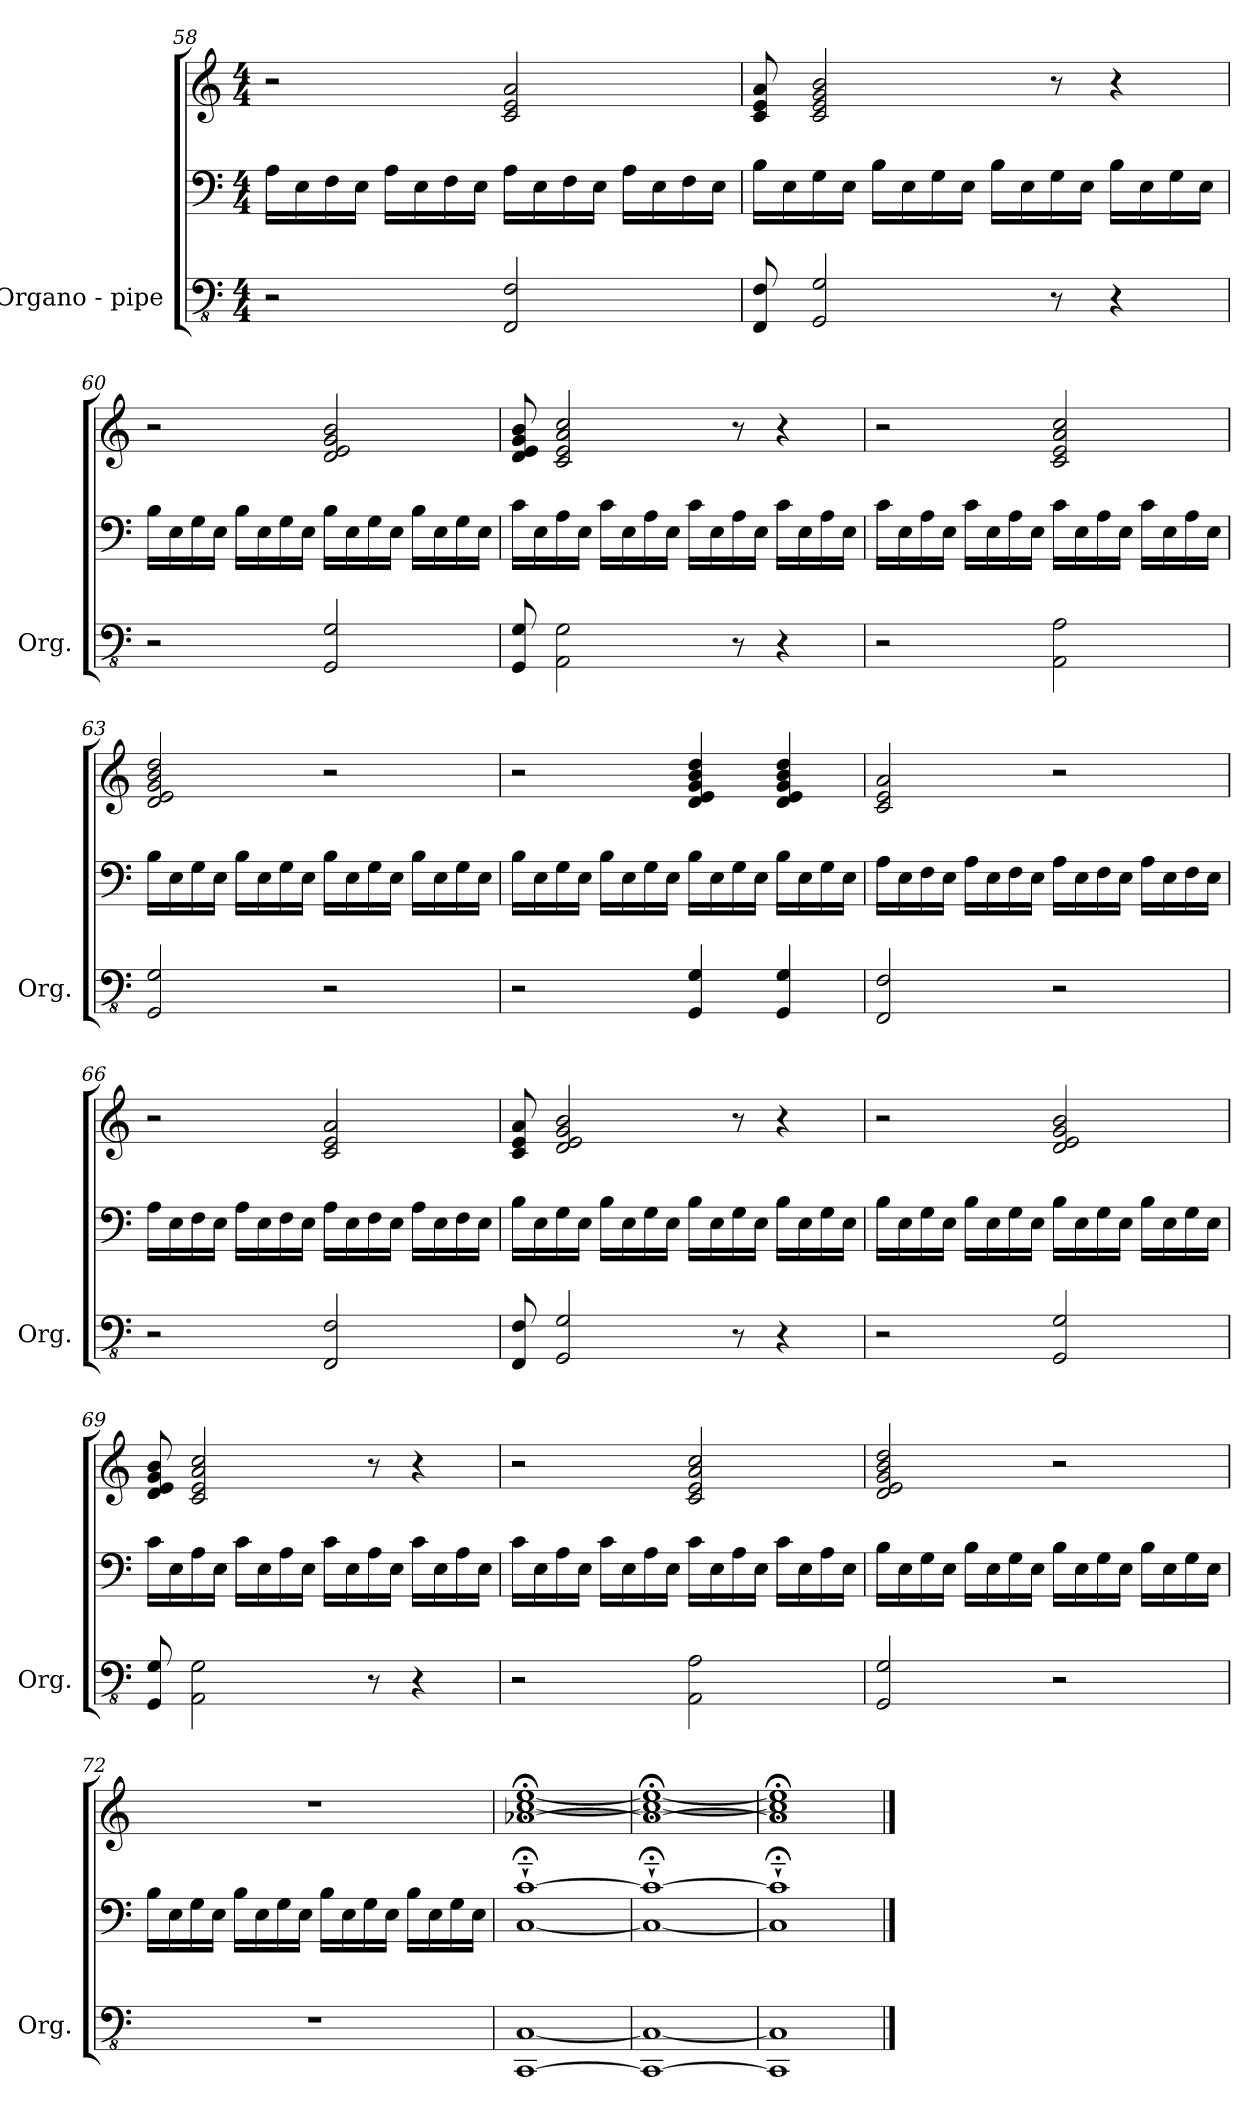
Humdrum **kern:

**kern	**kern	**kern
*part1	*part1	*part1
*staff3	*staff2	*staff1
*I"Organo - pipe	*	*
*I'Org.	*	*
!!LO:LB:g=z
*clefFv4	*clefF4	*clefG2
*k[]	*k[]	*k[]
*M4/4	*M4/4	*M4/4
=58	=58	=58
2r	16A\LL	2r
.	16E\	.
.	16F\	.
.	16E\JJ	.
.	16A\LL	.
.	16E\	.
.	16F\	.
.	16E\JJ	.
2FFF/ 2FF/	16A\LL	2c/ 2e/ 2a/
.	16E\	.
.	16F\	.
.	16E\JJ	.
.	16A\LL	.
.	16E\	.
.	16F\	.
.	16E\JJ	.
=59	=59	=59
8FFF/ 8FF/	16B\LL	8c/ 8e/ 8a/
.	16E\	.
2GGG/ 2GG/	16G\	2c/ 2e/ 2g/ 2b/
.	16E\JJ	.
.	16B\LL	.
.	16E\	.
.	16G\	.
.	16E\JJ	.
.	16B\LL	.
.	16E\	.
8r	16G\	8r
.	16E\JJ	.
4r	16B\LL	4r
.	16E\	.
.	16G\	.
.	16E\JJ	.
=60	=60	=60
2r	16B\LL	2r
.	16E\	.
.	16G\	.
.	16E\JJ	.
.	16B\LL	.
.	16E\	.
.	16G\	.
.	16E\JJ	.
2GGG/ 2GG/	16B\LL	2d/ 2e/ 2g/ 2b/
.	16E\	.
.	16G\	.
.	16E\JJ	.
.	16B\LL	.
.	16E\	.
.	16G\	.
.	16E\JJ	.
!!LO:LB:g=z
=61	=61	=61
8GGG/ 8GG/	16c\LL	8d/ 8e/ 8g/ 8b/
.	16E\	.
2AAA\ 2GG\	16A\	2c/ 2e/ 2a/ 2cc/
.	16E\JJ	.
.	16c\LL	.
.	16E\	.
.	16A\	.
.	16E\JJ	.
.	16c\LL	.
.	16E\	.
8r	16A\	8r
.	16E\JJ	.
4r	16c\LL	4r
.	16E\	.
.	16A\	.
.	16E\JJ	.
=62	=62	=62
2r	16c\LL	2r
.	16E\	.
.	16A\	.
.	16E\JJ	.
.	16c\LL	.
.	16E\	.
.	16A\	.
.	16E\JJ	.
2AAA\ 2AA\	16c\LL	2c/ 2e/ 2a/ 2cc/
.	16E\	.
.	16A\	.
.	16E\JJ	.
.	16c\LL	.
.	16E\	.
.	16A\	.
.	16E\JJ	.
=63	=63	=63
2GGG/ 2GG/	16B\LL	2d/ 2e/ 2g/ 2b/ 2dd/
.	16E\	.
.	16G\	.
.	16E\JJ	.
.	16B\LL	.
.	16E\	.
.	16G\	.
.	16E\JJ	.
2r	16B\LL	2r
.	16E\	.
.	16G\	.
.	16E\JJ	.
.	16B\LL	.
.	16E\	.
.	16G\	.
.	16E\JJ	.
!!LO:PB:g=z
=64	=64	=64
2r	16B\LL	2r
.	16E\	.
.	16G\	.
.	16E\JJ	.
.	16B\LL	.
.	16E\	.
.	16G\	.
.	16E\JJ	.
4GGG/ 4GG/	16B\LL	4d/ 4e/ 4g/ 4b/ 4dd/
.	16E\	.
.	16G\	.
.	16E\JJ	.
4GGG/ 4GG/	16B\LL	4d/ 4e/ 4g/ 4b/ 4dd/
.	16E\	.
.	16G\	.
.	16E\JJ	.
=65	=65	=65
2FFF/ 2FF/	16A\LL	2c/ 2e/ 2a/
.	16E\	.
.	16F\	.
.	16E\JJ	.
.	16A\LL	.
.	16E\	.
.	16F\	.
.	16E\JJ	.
2r	16A\LL	2r
.	16E\	.
.	16F\	.
.	16E\JJ	.
.	16A\LL	.
.	16E\	.
.	16F\	.
.	16E\JJ	.
=66	=66	=66
2r	16A\LL	2r
.	16E\	.
.	16F\	.
.	16E\JJ	.
.	16A\LL	.
.	16E\	.
.	16F\	.
.	16E\JJ	.
2FFF/ 2FF/	16A\LL	2c/ 2e/ 2a/
.	16E\	.
.	16F\	.
.	16E\JJ	.
.	16A\LL	.
.	16E\	.
.	16F\	.
.	16E\JJ	.
!!LO:LB:g=z
=67	=67	=67
8FFF/ 8FF/	16B\LL	8c/ 8e/ 8a/
.	16E\	.
2GGG/ 2GG/	16G\	2d/ 2e/ 2g/ 2b/
.	16E\JJ	.
.	16B\LL	.
.	16E\	.
.	16G\	.
.	16E\JJ	.
.	16B\LL	.
.	16E\	.
8r	16G\	8r
.	16E\JJ	.
4r	16B\LL	4r
.	16E\	.
.	16G\	.
.	16E\JJ	.
=68	=68	=68
2r	16B\LL	2r
.	16E\	.
.	16G\	.
.	16E\JJ	.
.	16B\LL	.
.	16E\	.
.	16G\	.
.	16E\JJ	.
2GGG/ 2GG/	16B\LL	2d/ 2e/ 2g/ 2b/
.	16E\	.
.	16G\	.
.	16E\JJ	.
.	16B\LL	.
.	16E\	.
.	16G\	.
.	16E\JJ	.
=69	=69	=69
8GGG/ 8GG/	16c\LL	8d/ 8e/ 8g/ 8b/
.	16E\	.
2AAA\ 2GG\	16A\	2c/ 2e/ 2a/ 2cc/
.	16E\JJ	.
.	16c\LL	.
.	16E\	.
.	16A\	.
.	16E\JJ	.
.	16c\LL	.
.	16E\	.
8r	16A\	8r
.	16E\JJ	.
4r	16c\LL	4r
.	16E\	.
.	16A\	.
.	16E\JJ	.
!!LO:LB:g=z
=70	=70	=70
2r	16c\LL	2r
.	16E\	.
.	16A\	.
.	16E\JJ	.
.	16c\LL	.
.	16E\	.
.	16A\	.
.	16E\JJ	.
2AAA\ 2AA\	16c\LL	2c/ 2e/ 2a/ 2cc/
.	16E\	.
.	16A\	.
.	16E\JJ	.
.	16c\LL	.
.	16E\	.
.	16A\	.
.	16E\JJ	.
=71	=71	=71
2GGG/ 2GG/	16B\LL	2d/ 2e/ 2g/ 2b/ 2dd/
.	16E\	.
.	16G\	.
.	16E\JJ	.
.	16B\LL	.
.	16E\	.
.	16G\	.
.	16E\JJ	.
2r	16B\LL	2r
.	16E\	.
.	16G\	.
.	16E\JJ	.
.	16B\LL	.
.	16E\	.
.	16G\	.
.	16E\JJ	.
=72	=72	=72
1r	16B\LL	1r
.	16E\	.
.	16G\	.
.	16E\JJ	.
.	16B\LL	.
.	16E\	.
.	16G\	.
.	16E\JJ	.
.	16B\LL	.
.	16E\	.
.	16G\	.
.	16E\JJ	.
.	16B\LL	.
.	16E\	.
.	16G\	.
.	16E\JJ	.
!!LO:LB:g=z
=73	=73	=73
*^	*^	*^
[1CCC	[1CC	[1c;''~	[1C	[1a-X;<	[1cc' [1ee'
=74	=74	=74	=74	=74	=74
1CCC_	1CC_	1c;''~_	1C_	1a-;<_	1cc_' 1ee_'
=75	=75	=75	=75	=75	=75
1CCC]	1CC]	1c;''~]	1C]	1a-;<]	1cc]' 1ee]'
*v	*v	*	*	*	*
*	*v	*v	*	*
*	*	*v	*v
==	==	==
*-	*-	*-
